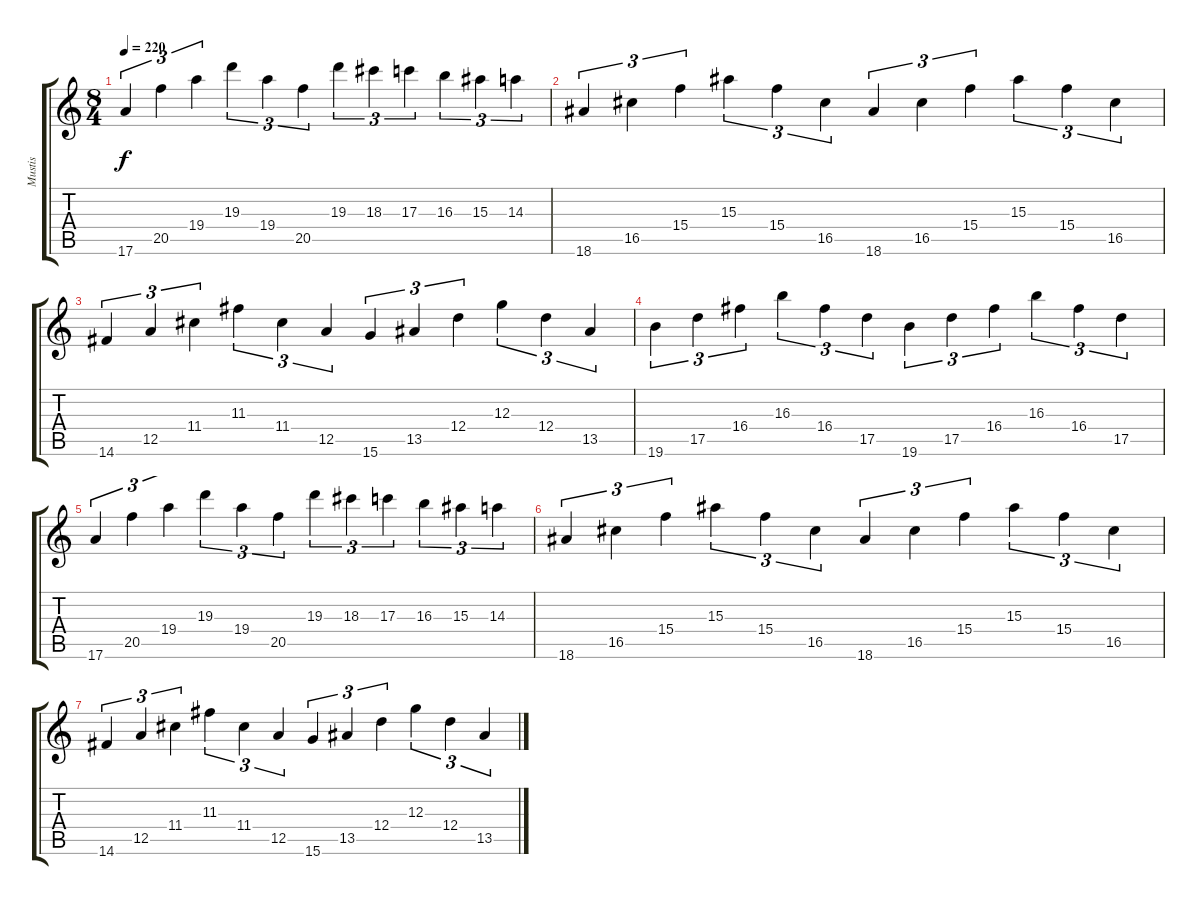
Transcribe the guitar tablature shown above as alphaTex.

\track ("Mustis" "Mustis") {instrument acousticgrandpiano}
\staff {score tabs}
\tuning (E5 B4 G4 D4 A3 E3) {hide}
\ts (8 4)
\tempo 220
\clef g2
\ks c
17.6.4{tu (3 2) dy f} 20.5.4{tu (3 2)} 19.4.4{tu (3 2)} 19.3.4{tu (3 2)} 19.4.4{tu (3 2)} 20.5.4{tu (3 2)} 19.3.4{tu (3 2)} 18.3.4{tu (3 2)} 17.3.4{tu (3 2)} 16.3.4{tu (3 2)} 15.3.4{tu (3 2)} 14.3.4{tu (3 2)} |
18.6.4{tu (3 2)} 16.5.4{tu (3 2)} 15.4.4{tu (3 2)} 15.3.4{tu (3 2)} 15.4.4{tu (3 2)} 16.5.4{tu (3 2)} 18.6.4{tu (3 2)} 16.5.4{tu (3 2)} 15.4.4{tu (3 2)} 15.3.4{tu (3 2)} 15.4.4{tu (3 2)} 16.5.4{tu (3 2)} |
14.6.4{tu (3 2)} 12.5.4{tu (3 2)} 11.4.4{tu (3 2)} 11.3.4{tu (3 2)} 11.4.4{tu (3 2)} 12.5.4{tu (3 2)} 15.6.4{tu (3 2)} 13.5.4{tu (3 2)} 12.4.4{tu (3 2)} 12.3.4{tu (3 2)} 12.4.4{tu (3 2)} 13.5.4{tu (3 2)} |
19.6.4{tu (3 2)} 17.5.4{tu (3 2)} 16.4.4{tu (3 2)} 16.3.4{tu (3 2)} 16.4.4{tu (3 2)} 17.5.4{tu (3 2)} 19.6.4{tu (3 2)} 17.5.4{tu (3 2)} 16.4.4{tu (3 2)} 16.3.4{tu (3 2)} 16.4.4{tu (3 2)} 17.5.4{tu (3 2)} |
17.6.4{tu (3 2)} 20.5.4{tu (3 2)} 19.4.4{tu (3 2)} 19.3.4{tu (3 2)} 19.4.4{tu (3 2)} 20.5.4{tu (3 2)} 19.3.4{tu (3 2)} 18.3.4{tu (3 2)} 17.3.4{tu (3 2)} 16.3.4{tu (3 2)} 15.3.4{tu (3 2)} 14.3.4{tu (3 2)} |
18.6.4{tu (3 2)} 16.5.4{tu (3 2)} 15.4.4{tu (3 2)} 15.3.4{tu (3 2)} 15.4.4{tu (3 2)} 16.5.4{tu (3 2)} 18.6.4{tu (3 2)} 16.5.4{tu (3 2)} 15.4.4{tu (3 2)} 15.3.4{tu (3 2)} 15.4.4{tu (3 2)} 16.5.4{tu (3 2)} |
14.6.4{tu (3 2)} 12.5.4{tu (3 2)} 11.4.4{tu (3 2)} 11.3.4{tu (3 2)} 11.4.4{tu (3 2)} 12.5.4{tu (3 2)} 15.6.4{tu (3 2)} 13.5.4{tu (3 2)} 12.4.4{tu (3 2)} 12.3.4{tu (3 2)} 12.4.4{tu (3 2)} 13.5.4{tu (3 2)}
